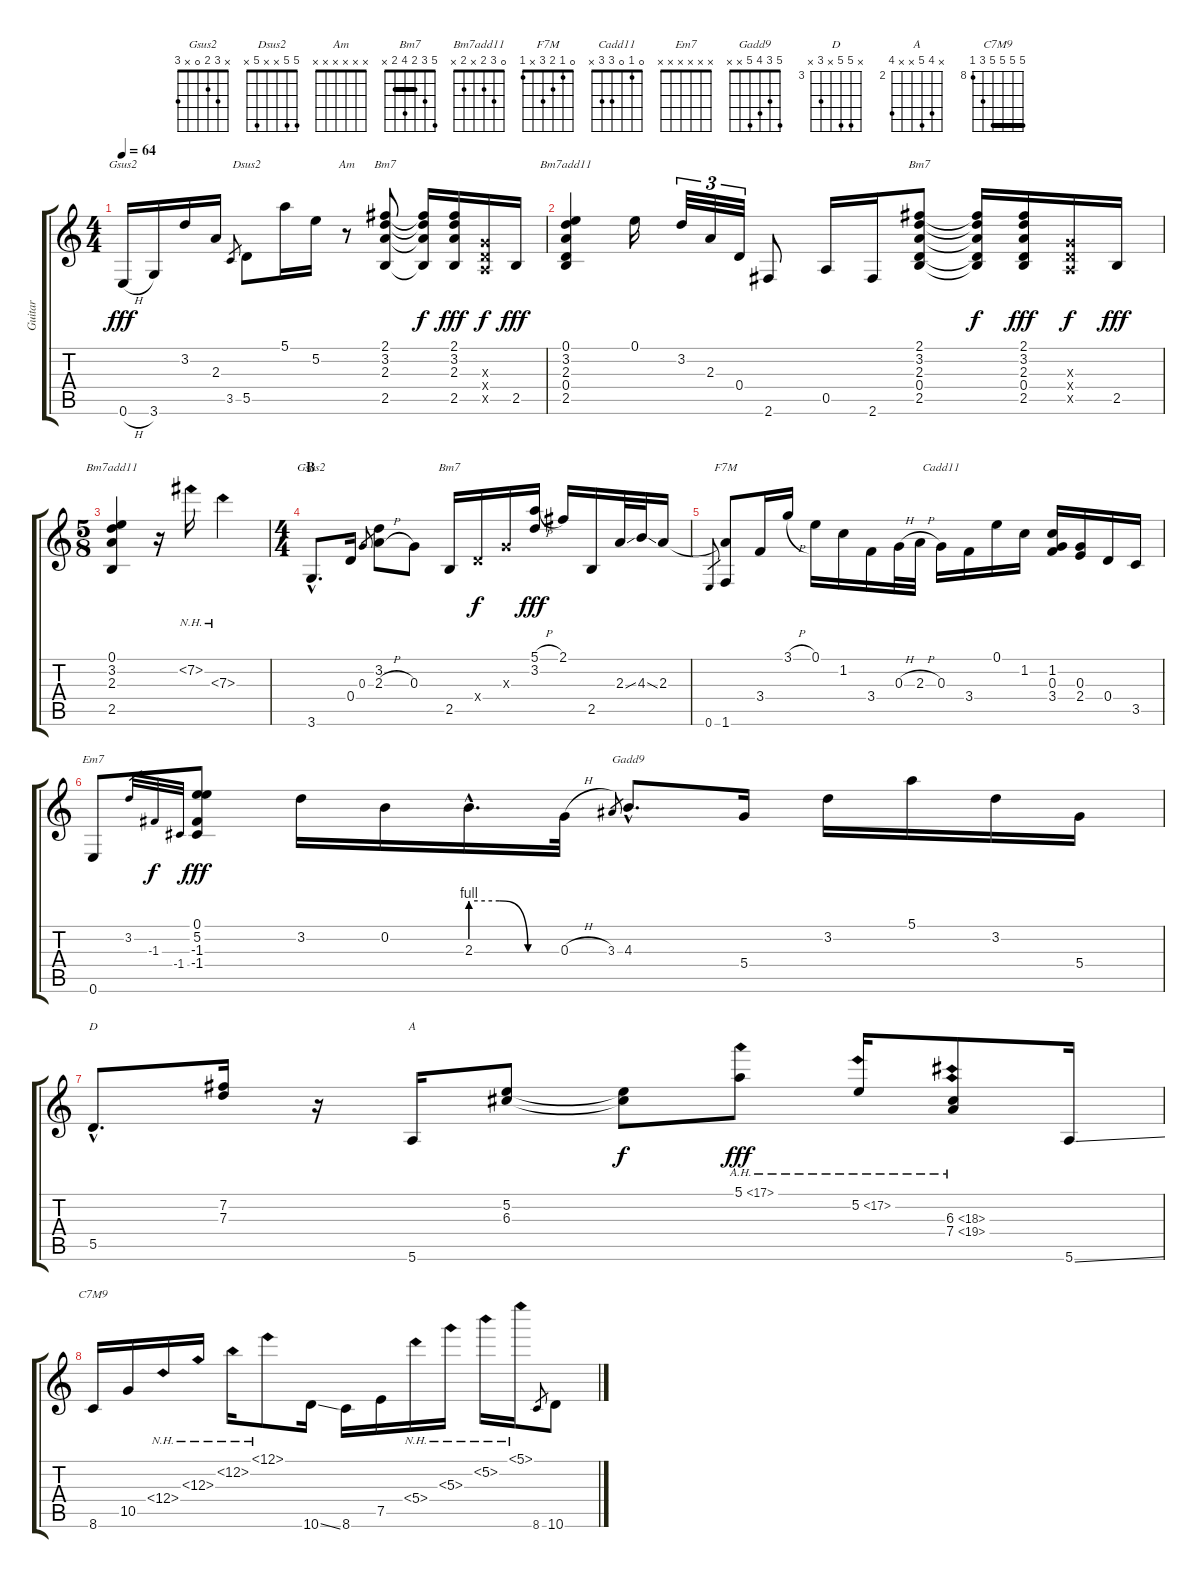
\track ("Guitar" "Guitar") {instrument electricguitarclean}
\staff {score tabs}
\tuning (E4 B3 G3 D3 A2 E2) {hide}
\chord ("Gsus2" x 3 2 x x 3)
\chord ("Dsus2" 5 5 x x 5 x)
\chord ("Am" x x x x x x)
\chord ("Bm7" 2 3 2 x 2 x) {barre 2}
\chord ("Bm7add11" 0 3 2 0 2 x)
\chord ("Bm7" 2 3 2 0 2 x)
\chord ("Bm7add11" 0 3 2 x 2 x)
\chord ("Gsus2" x 3 2 0 x 3)
\chord ("Bm7" 5 3 2 4 2 x) {barre 2}
\chord ("F7M" 0 1 2 3 x 1)
\chord ("Cadd11" 0 1 0 3 3 x)
\chord ("Em7" x x x x x x)
\chord ("Gadd9" 5 3 4 5 x x)
\chord ("D" x 7 7 x 5 x) {firstfret 3}
\chord ("A" x 5 6 x x 5) {firstfret 2}
\chord ("C7M9" 12 12 12 12 10 8) {firstfret 8 barre 12}
\ts (4 4)
\tempo 64
\clef g2
\ks c
0.6{h}.16{ch "Gsus2" dy fff} 3.6.16 3.2.16 2.3.16 3.5.8{gr} 5.5.8{ch "Dsus2"} 5.1.16 5.2.16 r.8{ch "Am"} (2.1 3.2 2.3 2.5).8{ch "Bm7"} (2.1{t} 3.2{t} 2.3{t} 2.5{t}).16{dy f} (2.1 3.2 2.3 2.5).16{dy fff} (0.3{x} 0.4{x} 0.5{x}).16{dy f} 2.5.16{dy fff} |
(0.1 3.2 2.3 0.4 2.5).4{ch "Bm7add11"} 0.1.16 3.2.32{tu (3 2)} 2.3.32{tu (3 2)} 0.4.32{tu (3 2)} 2.6.8 0.5.16 2.6.16 (2.1 3.2 2.3 0.4 2.5).8{ch "Bm7"} (2.1{t} 3.2{t} 2.3{t} 0.4{t} 2.5{t}).16{dy f} (2.1 3.2 2.3 0.4 2.5).16{dy fff} (0.3{x} 0.4{x} 0.5{x}).16{dy f} 2.5.16{dy fff} |
\ts (5 8)
(0.1 3.2 2.3 2.5).4{ch "Bm7add11"} r.16 7.2{nh}.16 7.3{nh}.4 |
\ts (4 4)
\section ("" "B")
3.6{hac}.8{d ch "Gsus2"} 0.4.16 0.3.8{gr} (3.2 2.3{h}).8 0.3.8 2.5.16{ch "Bm7"} 0.4{x}.16{dy f} 0.3{x}.16 (5.1{h} 3.2).16{dy fff} 2.1.16 2.5.16 2.3{ss}.32 4.3{ss}.32 2.3.16 |
0.6.8{gr} (2.3{t} 1.6).8{ch "F7M"} 3.4.16 3.1{h}.16 0.1.16 1.2.16 3.4.16 0.3{h}.32 2.3{h}.32 0.3.16{ch "Cadd11"} 3.4.16 0.1.16 1.2.16 (1.2 0.3 3.4).16 (0.3 2.4).16 0.4.16 3.5.16 |
0.6.8{ch "Em7"} 3.2.32{gr} -1.3.32{gr dy f} -1.4.32{gr} (0.1 5.2 -1.3 -1.4).8{dy fff} 3.2.16 0.2.16 2.3{be (custom 0 4 20 4 40 0 60 0) hac}.16{d} 0.3{h}.32 3.3.8{gr} 4.3{hac}.8{d ch "Gadd9"} 5.4.16 3.2.16 5.1.16 3.2.16 5.4.16 |
5.5{hac}.8{d ch "D"} (7.2 7.3).16 r.16 5.6.16{ch "A"} (5.2 6.3).8 (5.2{t} 6.3{t}).8{dy f} 5.1{ah 12}.8{dy fff} 5.2{ah 12}.16 (6.3{ah 12} 7.4{ah 12}).8 5.6{ss}.16 |
8.6.16{ch "C7M9"} 10.5.16 12.4{nh}.16 12.3{nh}.16 12.2{nh}.16 12.1{nh}.8 10.6{ss}.16 8.6.16 7.5.16 5.4{nh}.16 5.3{nh}.16 5.2{nh}.16 5.1{nh}.16 8.6.8{gr} 10.6{ss}.8
